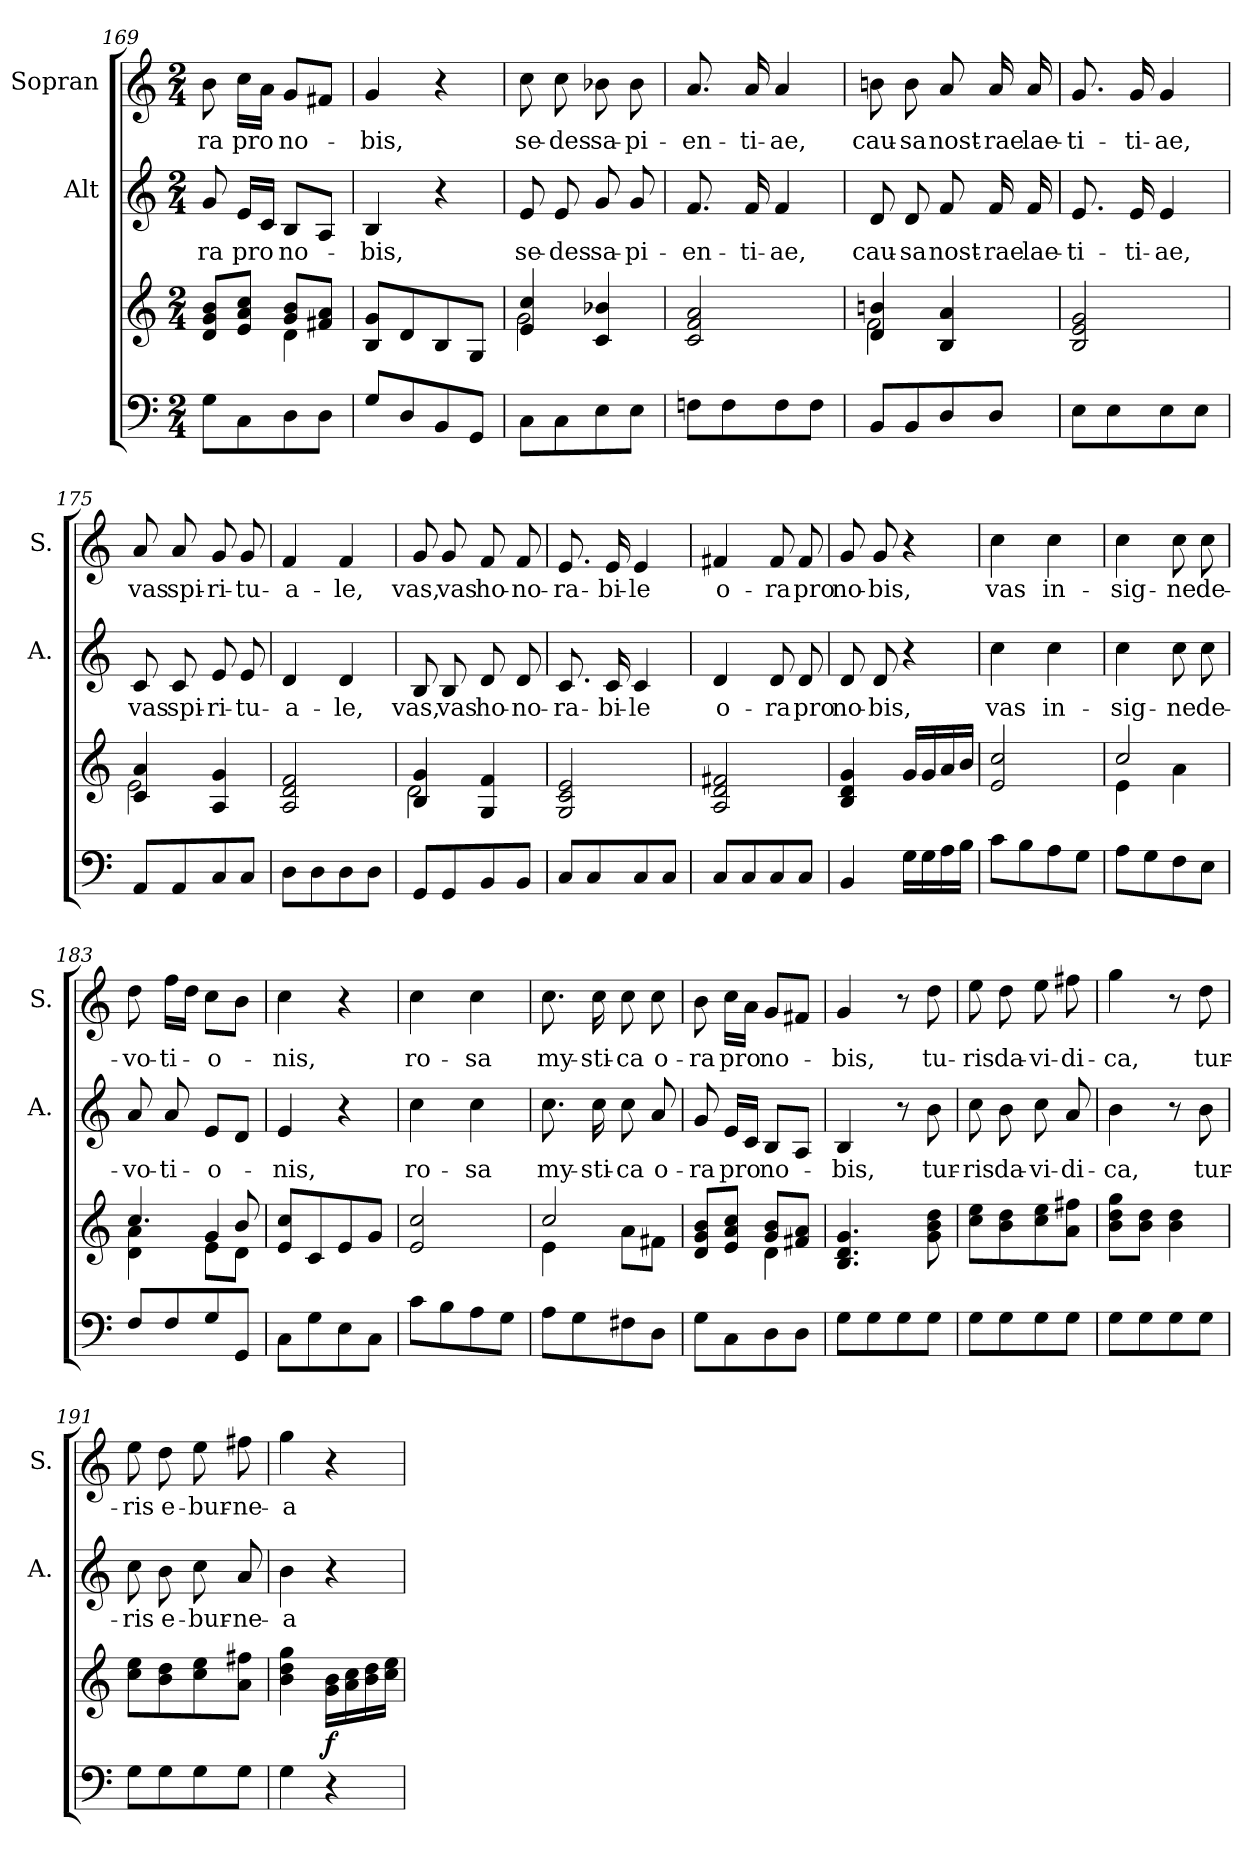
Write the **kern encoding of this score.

**kern	**kern	**dynam	**kern	**text	**kern	**text
*part3	*part3	*part3	*part2	*part2	*part1	*part1
*staff4	*staff3	*staff3/4	*staff2	*staff2	*staff1	*staff1
*	*	*	*I"Alt	*	*I"Sopran	*
*	*	*	*I'A.	*	*I'S.	*
*clefF4	*clefG2	*	*clefG2	*	*clefG2	*
*k[]	*k[]	*	*k[]	*	*k[]	*
*C:	*C:	*	*C:	*	*C:	*
*M2/4	*M2/4	*	*M2/4	*	*M2/4	*
=169	=169	=169	=169	=169	=169	=169
*	*^	*	*	*	*	*
!	!	!	!	!	!LO:LY:b	!	!LO:LY:b
8G\L	8d/ 8g/ 8b/L	4ryy	.	8g/	-ra	8b\	-ra
!	!	!	!	!	!LO:LY:b	!	!LO:LY:b
8C\	8e/ 8a/ 8cc/J	.	.	16e/LL	pro	16cc\LL	pro
.	.	.	.	16c/JJ	.	16a\JJ	.
!	!	!	!	!	!LO:LY:b	!	!LO:LY:b
8D\	8g/ 8b/L	4d\	.	8B/L	no-	8g/L	no-
8D\J	8f#X/ 8a/J	.	.	8A/J	.	8f#X/J	.
*	*v	*v	*	*	*	*	*
=170	=170	=170	=170	=170	=170	=170
!	!	!	!	!LO:LY:b	!	!LO:LY:b
8G/L	8B/ 8g/L	.	4B/	-bis,	4g/	-bis,
8D/	8d/	.	.	.	.	.
8BB/	8B/	.	4r	.	4r	.
8GG/J	8G/J	.	.	.	.	.
!!LO:LB:g=z
=171	=171	=171	=171	=171	=171	=171
*	*^	*	*	*	*	*
!	!	!	!	!	!LO:LY:b	!	!LO:LY:b
8C\L	4e/ 4cc/	2g\	.	8e/	se-	8cc\	se-
!	!	!	!	!	!LO:LY:b	!	!LO:LY:b
8C\	.	.	.	8e/	-des	8cc\	-des
!	!	!	!	!	!LO:LY:b	!	!LO:LY:b
8E\	4c/ 4b-X/	.	.	8g/	sa-	8b-X\	sa-
!	!	!	!	!	!LO:LY:b	!	!LO:LY:b
8E\J	.	.	.	8g/	-pi-	8b-\	-pi-
*	*v	*v	*	*	*	*	*
=172	=172	=172	=172	=172	=172	=172
!	!	!	!	!LO:LY:b	!	!LO:LY:b
8Fn\L	2c/ 2f/ 2a/	.	8.f/	-en-	8.a/	-en-
8F\	.	.	.	.	.	.
!	!	!	!	!LO:LY:b	!	!LO:LY:b
.	.	.	16f/	-ti-	16a/	-ti-
!	!	!	!	!LO:LY:b	!	!LO:LY:b
8F\	.	.	4f/	-ae,	4a/	-ae,
8F\J	.	.	.	.	.	.
=173	=173	=173	=173	=173	=173	=173
*	*^	*	*	*	*	*
!	!	!	!	!	!LO:LY:b	!	!LO:LY:b
8BB/L	4d/ 4bn/	2f\	.	8d/	cau-	8bn\	cau-
!	!	!	!	!	!LO:LY:b	!	!LO:LY:b
8BB/	.	.	.	8d/	-sa	8b\	-sa
!	!	!	!	!	!LO:LY:b	!	!LO:LY:b
8D/	4B/ 4a/	.	.	8f/	nost-	8a/	nost-
!	!	!	!	!	!LO:LY:b	!	!LO:LY:b
8D/J	.	.	.	16f/	-rae	16a/	-rae
!	!	!	!	!	!LO:LY:b	!	!LO:LY:b
.	.	.	.	16f/	lae-	16a/	lae-
*	*v	*v	*	*	*	*	*
=174	=174	=174	=174	=174	=174	=174
!	!	!	!	!LO:LY:b	!	!LO:LY:b
8E\L	2B/ 2e/ 2g/	.	8.e/	-ti-	8.g/	-ti-
8E\	.	.	.	.	.	.
!	!	!	!	!LO:LY:b	!	!LO:LY:b
.	.	.	16e/	-ti-	16g/	-ti-
!	!	!	!	!LO:LY:b	!	!LO:LY:b
8E\	.	.	4e/	-ae,	4g/	-ae,
8E\J	.	.	.	.	.	.
=175	=175	=175	=175	=175	=175	=175
*	*^	*	*	*	*	*
!	!	!	!	!	!LO:LY:b	!	!LO:LY:b
8AA/L	4c/ 4a/	2e\	.	8c/	vas	8a/	vas
!	!	!	!	!	!LO:LY:b	!	!LO:LY:b
8AA/	.	.	.	8c/	spi-	8a/	spi-
!	!	!	!	!	!LO:LY:b	!	!LO:LY:b
8C/	4A/ 4g/	.	.	8e/	-ri-	8g/	-ri-
!	!	!	!	!	!LO:LY:b	!	!LO:LY:b
8C/J	.	.	.	8e/	-tu-	8g/	-tu-
*	*v	*v	*	*	*	*	*
=176	=176	=176	=176	=176	=176	=176
!	!	!	!	!LO:LY:b	!	!LO:LY:b
8D\L	2A/ 2d/ 2f/	.	4d/	-a-	4f/	-a-
8D\	.	.	.	.	.	.
!	!	!	!	!LO:LY:b	!	!LO:LY:b
8D\	.	.	4d/	-le,	4f/	-le,
8D\J	.	.	.	.	.	.
=177	=177	=177	=177	=177	=177	=177
*	*^	*	*	*	*	*
!	!	!	!	!	!LO:LY:b	!	!LO:LY:b
8GG/L	4B/ 4g/	2d\	.	8B/	vas,	8g/	vas,
!	!	!	!	!	!LO:LY:b	!	!LO:LY:b
8GG/	.	.	.	8B/	vas	8g/	vas
!	!	!	!	!	!LO:LY:b	!	!LO:LY:b
8BB/	4G/ 4f/	.	.	8d/	ho-	8f/	ho-
!	!	!	!	!	!LO:LY:b	!	!LO:LY:b
8BB/J	.	.	.	8d/	-no-	8f/	-no-
*	*v	*v	*	*	*	*	*
!!LO:LB:g=z
=178	=178	=178	=178	=178	=178	=178
!	!	!	!	!LO:LY:b	!	!LO:LY:b
8C/L	2G/ 2c/ 2e/	.	8.c/	-ra-	8.e/	-ra-
8C/	.	.	.	.	.	.
!	!	!	!	!LO:LY:b	!	!LO:LY:b
.	.	.	16c/	-bi-	16e/	-bi-
!	!	!	!	!LO:LY:b	!	!LO:LY:b
8C/	.	.	4c/	-le	4e/	-le
8C/J	.	.	.	.	.	.
=179	=179	=179	=179	=179	=179	=179
!	!	!	!	!LO:LY:b	!	!LO:LY:b
8C/L	2A/ 2d/ 2f#X/	.	4d/	o-	4f#X/	o-
8C/	.	.	.	.	.	.
!	!	!	!	!LO:LY:b	!	!LO:LY:b
8C/	.	.	8d/	-ra	8f#/	-ra
!	!	!	!	!LO:LY:b	!	!LO:LY:b
8C/J	.	.	8d/	pro	8f#/	pro
=180	=180	=180	=180	=180	=180	=180
!	!	!	!	!LO:LY:b	!	!LO:LY:b
4BB/	4B/ 4d/ 4g/	.	8d/	no-	8g/	no-
!	!	!	!	!LO:LY:b	!	!LO:LY:b
.	.	.	8d/	-bis,	8g/	-bis,
16G\LL	16g/LL	.	4r	.	4r	.
16G\	16g/	.	.	.	.	.
16A\	16a/	.	.	.	.	.
16B\JJ	16b/JJ	.	.	.	.	.
=181	=181	=181	=181	=181	=181	=181
!	!	!	!	!LO:LY:b	!	!LO:LY:b
8c\L	2e/ 2cc/	.	4cc\	vas	4cc\	vas
8B\	.	.	.	.	.	.
!	!	!	!	!LO:LY:b	!	!LO:LY:b
8A\	.	.	4cc\	in-	4cc\	in-
8G\J	.	.	.	.	.	.
=182	=182	=182	=182	=182	=182	=182
*	*^	*	*	*	*	*
!	!	!	!	!	!LO:LY:b	!	!LO:LY:b
8A\L	2cc/	4e\	.	4cc\	-sig-	4cc\	-sig-
8G\	.	.	.	.	.	.	.
!	!	!	!	!	!LO:LY:b	!	!LO:LY:b
8F\	.	4a\	.	8cc\	-ne	8cc\	-ne
!	!	!	!	!	!LO:LY:b	!	!LO:LY:b
8E\J	.	.	.	8cc\	de-	8cc\	de-
=183	=183	=183	=183	=183	=183	=183	=183
*	*	*^	*	*	*	*	*
!	!	!	!	!	!	!LO:LY:b	!	!LO:LY:b
8F/L	4.cc/	4d\ 4a\	4ryy	.	8a/	-vo-	8dd\	-vo-
!	!	!	!	!	!	!LO:LY:b	!	!LO:LY:b
8F/	.	.	.	.	8a/	-ti-	16ff\LL	-ti-
.	.	.	.	.	.	.	16dd\JJ	.
!	!	!	!	!	!	!LO:LY:b	!	!LO:LY:b
8G/	.	8e\L	4g/	.	8e/L	-o-	8cc\L	-o-
8GG/J	8b/	8d\J	.	.	8d/J	.	8b\J	.
*	*	*v	*v	*	*	*	*	*
=184	=184	=184	=184	=184	=184	=184	=184
!	!	!	!	!	!LO:LY:b	!	!LO:LY:b
*	*v	*v	*	*	*	*	*
8C\L	8e/ 8cc/L	.	4e/	-nis,	4cc\	-nis,
8G\	8c/	.	.	.	.	.
8E\	8e/	.	4r	.	4r	.
8C\J	8g/J	.	.	.	.	.
=185	=185	=185	=185	=185	=185	=185
!	!	!	!	!LO:LY:b	!	!LO:LY:b
8c\L	2e/ 2cc/	.	4cc\	ro-	4cc\	ro-
8B\	.	.	.	.	.	.
!	!	!	!	!LO:LY:b	!	!LO:LY:b
8A\	.	.	4cc\	-sa	4cc\	-sa
8G\J	.	.	.	.	.	.
!!LO:PB:g=z
=186	=186	=186	=186	=186	=186	=186
*	*^	*	*	*	*	*
!	!	!	!	!	!LO:LY:b	!	!LO:LY:b
8A\L	2cc/	4e\	.	8.cc\	my-	8.cc\	my-
8G\	.	.	.	.	.	.	.
!	!	!	!	!	!LO:LY:b	!	!LO:LY:b
.	.	.	.	16cc\	-sti-	16cc\	-sti-
!	!	!	!	!	!LO:LY:b	!	!LO:LY:b
8F#X\	.	8a\L	.	8cc\	-ca	8cc\	-ca
!	!	!	!	!	!LO:LY:b	!	!LO:LY:b
8D\J	.	8f#X\J	.	8a/	o-	8cc\	o-
=187	=187	=187	=187	=187	=187	=187	=187
!	!	!	!	!	!LO:LY:b	!	!LO:LY:b
8G\L	8d/ 8g/ 8b/L	4ryy	.	8g/	-ra	8b\	-ra
!	!	!	!	!	!LO:LY:b	!	!LO:LY:b
8C\	8e/ 8a/ 8cc/J	.	.	16e/LL	pro	16cc\LL	pro
.	.	.	.	16c/JJ	.	16a\JJ	.
!	!	!	!	!	!LO:LY:b	!	!LO:LY:b
8D\	8g/ 8b/L	4d\	.	8B/L	no-	8g/L	no-
8D\J	8f#X/ 8a/J	.	.	8A/J	.	8f#X/J	.
*	*v	*v	*	*	*	*	*
=188	=188	=188	=188	=188	=188	=188
!	!	!	!	!LO:LY:b	!	!LO:LY:b
8G\L	4.B/ 4.d/ 4.g/	.	4B/	-bis,	4g/	-bis,
8G\	.	.	.	.	.	.
8G\	.	.	8r	.	8r	.
!	!	!	!	!LO:LY:b	!	!LO:LY:b
8G\J	8g\ 8b\ 8dd\	.	8b\	tur-	8dd\	tu-
=189	=189	=189	=189	=189	=189	=189
!	!	!	!	!LO:LY:b	!	!LO:LY:b
8G\L	8cc\ 8ee\L	.	8cc\	-ris	8ee\	-ris
!	!	!	!	!LO:LY:b	!	!LO:LY:b
8G\	8b\ 8dd\	.	8b\	da-	8dd\	da-
!	!	!	!	!LO:LY:b	!	!LO:LY:b
8G\	8cc\ 8ee\	.	8cc\	-vi-	8ee\	-vi-
!	!	!	!	!LO:LY:b	!	!LO:LY:b
8G\J	8a\ 8ff#X\J	.	8a/	-di-	8ff#X\	-di-
=190	=190	=190	=190	=190	=190	=190
!	!	!	!	!LO:LY:b	!	!LO:LY:b
8G\L	8b\ 8dd\ 8gg\L	.	4b\	-ca,	4gg\	-ca,
8G\	8b\ 8dd\J	.	.	.	.	.
8G\	4b\ 4dd\	.	8r	.	8r	.
!	!	!	!	!LO:LY:b	!	!LO:LY:b
8G\J	.	.	8b\	tur-	8dd\	tur-
=191	=191	=191	=191	=191	=191	=191
!	!	!	!	!LO:LY:b	!	!LO:LY:b
8G\L	8cc\ 8ee\L	.	8cc\	-ris	8ee\	-ris
!	!	!	!	!LO:LY:b	!	!LO:LY:b
8G\	8b\ 8dd\	.	8b\	e-	8dd\	e-
!	!	!	!	!LO:LY:b	!	!LO:LY:b
8G\	8cc\ 8ee\	.	8cc\	-bur-	8ee\	-bur-
!	!	!	!	!LO:LY:b	!	!LO:LY:b
8G\J	8a\ 8ff#X\J	.	8a/	-ne-	8ff#X\	-ne-
=192	=192	=192	=192	=192	=192	=192
!	!	!	!	!LO:LY:b	!	!LO:LY:b
4G\	4b\ 4dd\ 4gg\	.	4b\	-a	4gg\	-a
!	!	!LO:DY:b	!	!	!	!
4r	16g\ 16b\LL	f	4r	.	4r	.
.	16a\ 16cc\	.	.	.	.	.
.	16b\ 16dd\	.	.	.	.	.
.	16cc\ 16ee\JJ	.	.	.	.	.
=	=	=	=	=	=	=
*-	*-	*-	*-	*-	*-	*-
